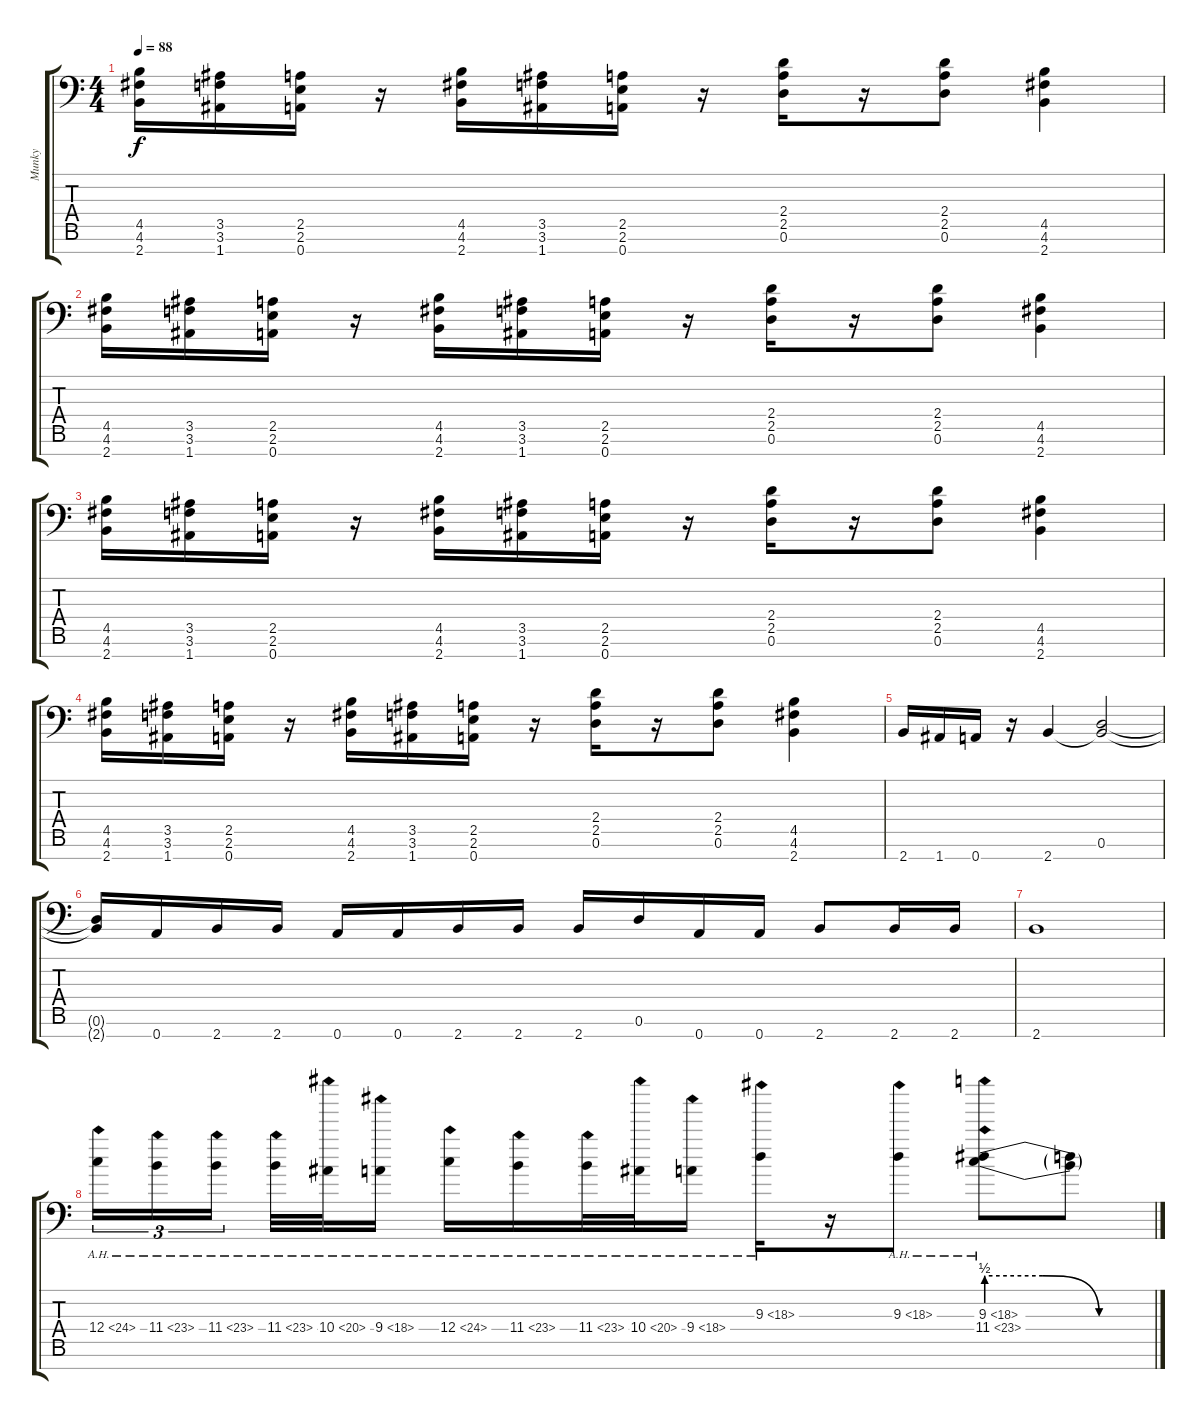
\track ("Munky" "Munky") {instrument distortionguitar}
\staff {score tabs}
\tuning (D4 A3 F3 C3 G2 D2 A1) {hide}
\ts (4 4)
\tempo 88
\clef f4
\ks c
(4.5 4.6 2.7).16{dy f} (3.5 3.6 1.7).16 (2.5 2.6 0.7).16 r.16 (4.5 4.6 2.7).16 (3.5 3.6 1.7).16 (2.5 2.6 0.7).16 r.16 (2.4 2.5 0.6).16 r.16 (2.4 2.5 0.6).8 (4.5 4.6 2.7).4 |
(4.5 4.6 2.7).16 (3.5 3.6 1.7).16 (2.5 2.6 0.7).16 r.16 (4.5 4.6 2.7).16 (3.5 3.6 1.7).16 (2.5 2.6 0.7).16 r.16 (2.4 2.5 0.6).16 r.16 (2.4 2.5 0.6).8 (4.5 4.6 2.7).4 |
(4.5 4.6 2.7).16 (3.5 3.6 1.7).16 (2.5 2.6 0.7).16 r.16 (4.5 4.6 2.7).16 (3.5 3.6 1.7).16 (2.5 2.6 0.7).16 r.16 (2.4 2.5 0.6).16 r.16 (2.4 2.5 0.6).8 (4.5 4.6 2.7).4 |
(4.5 4.6 2.7).16 (3.5 3.6 1.7).16 (2.5 2.6 0.7).16 r.16 (4.5 4.6 2.7).16 (3.5 3.6 1.7).16 (2.5 2.6 0.7).16 r.16 (2.4 2.5 0.6).16 r.16 (2.4 2.5 0.6).8 (4.5 4.6 2.7).4 |
2.7.16 1.7.16 0.7.16 r.16 2.7.4 (0.6 2.7{t}).2 |
(0.6{t} 2.7{t}).16 0.7.16 2.7.16 2.7.16 0.7.16 0.7.16 2.7.16 2.7.16 2.7.16 0.6.16 0.7.16 0.7.16 2.7.8 2.7.16 2.7.16 |
2.7.1 |
12.4{ah 12}.16{tu (3 2)} 11.4{ah 12}.16{tu (3 2)} 11.4{ah 12}.16{tu (3 2)} 11.4{ah 12}.32 10.4{ah 10}.32 9.4{ah 9}.16 12.4{ah 12}.16 11.4{ah 12}.16 11.4{ah 12}.32 10.4{ah 10}.32 9.4{ah 9}.16 9.3{ah 9}.16 r.16 9.3{ah 9}.8 (9.3{be (custom 0 2 20 2 40 0 60 0) ah 9} 11.4{be (custom 0 2 20 2 40 0 60 0) ah 12}).8 (9.3{t} 11.4{t}).8
